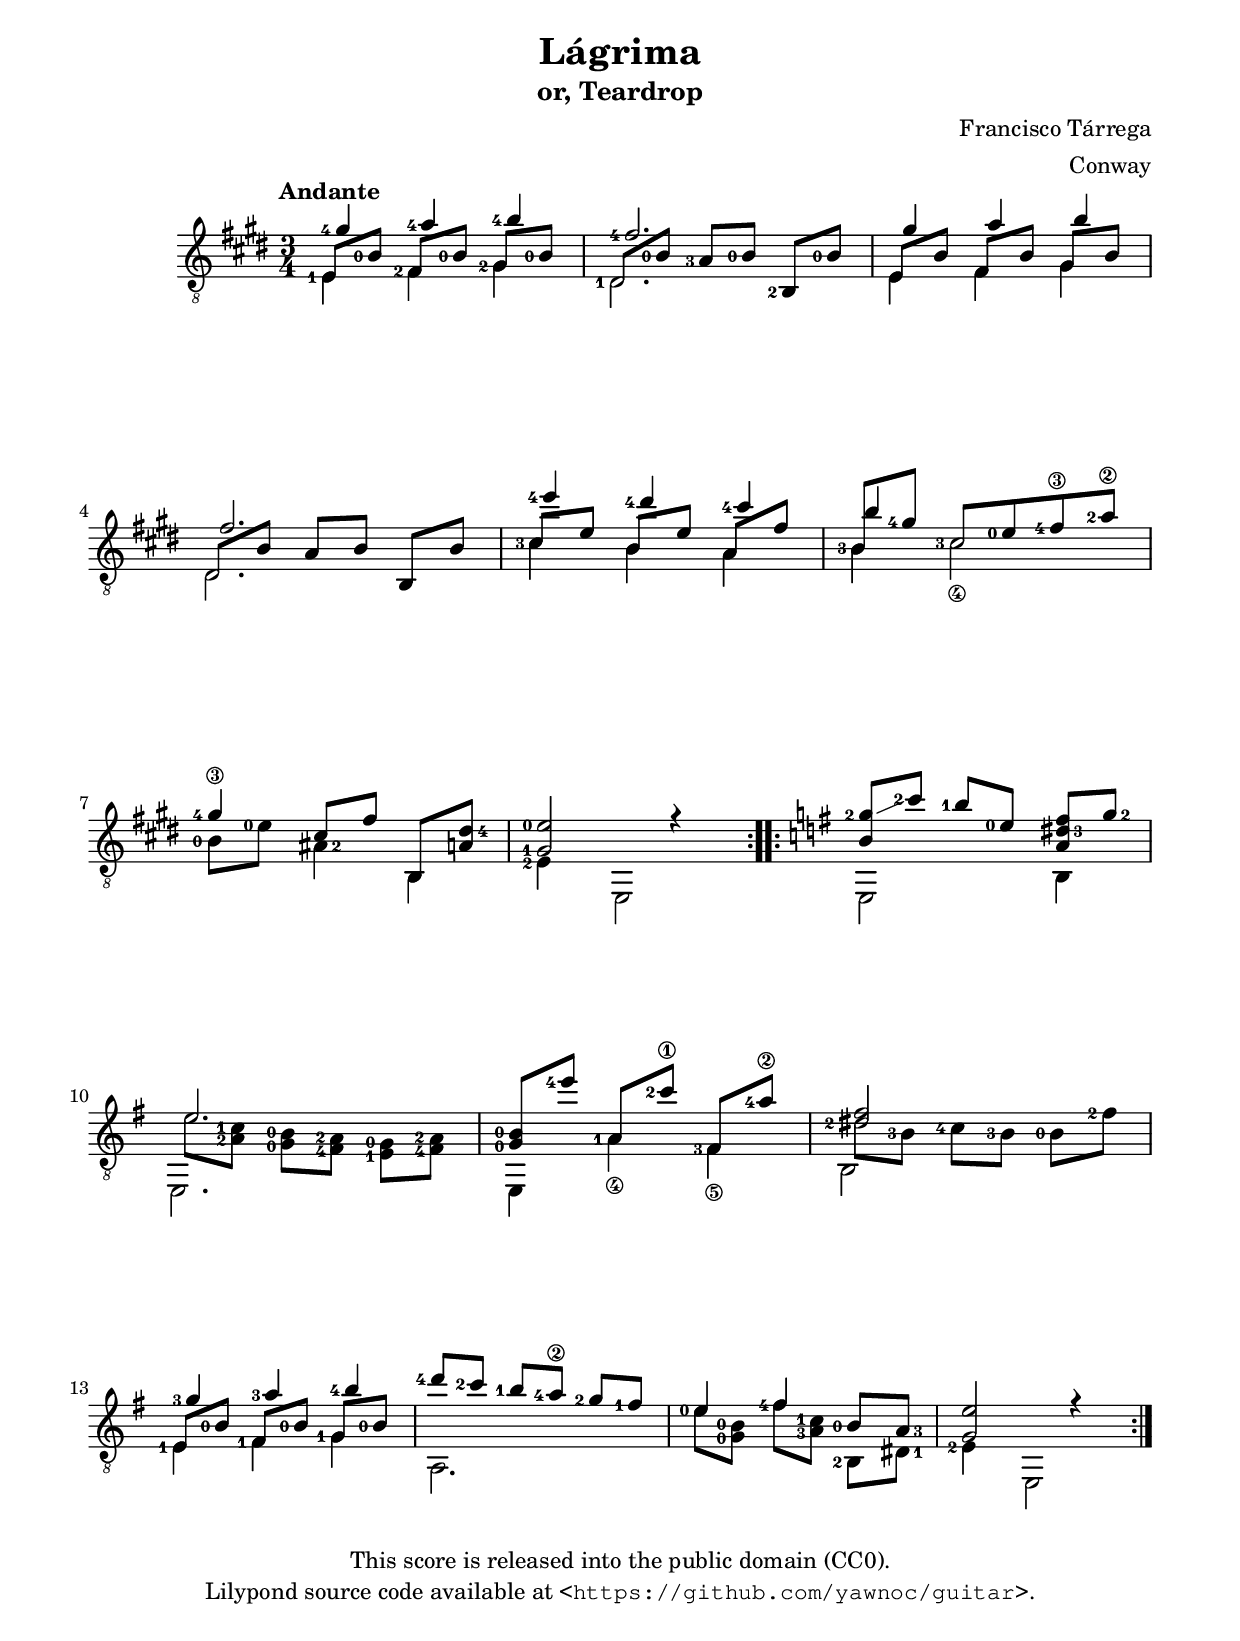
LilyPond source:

\version "2.18.2"


%%%%%%%%%%%%%%%%%%%%%%%%%%%%%%%%%%%%%%%%%%%%%%%%%%%%%%%%%%%%%%%%
% General
%%%%%%%%%%%%%%%%%%%%%%%%%%%%%%%%%%%%%%%%%%%%%%%%%%%%%%%%%%%%%%%%

\paper {
  top-margin = 1.5\cm
  left-margin = 1.5\cm
  right-margin = 1.5\cm
  bottom-margin = 1.5\cm
  ragged-last-bottom = ##f
  footnote-separator-markup = \markup { \vspace #1.5 }
}

globalSettings = {
  \accidentalStyle modern
  \compressFullBarRests
  \mergeDifferentlyHeadedOn
  \mergeDifferentlyDottedOn
  \numericTimeSignature
  \pointAndClickOff
  \override TextScript.extra-offset = #'(0 . 0.7)
  \override Score.FootnoteItem.annotation-line = ##f
}

origin-url = "https://github.com/yawnoc/guitar"

\header {
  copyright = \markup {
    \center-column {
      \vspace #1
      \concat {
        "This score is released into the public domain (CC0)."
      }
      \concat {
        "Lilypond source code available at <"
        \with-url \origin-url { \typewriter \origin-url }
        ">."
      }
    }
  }
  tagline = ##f
}

triplet = #(define-music-function
  (parser location music) (ly:music?)
  #{
    \tuplet 3/2 { $music }
  #}
)

tripletDuple = #(define-music-function
  (parser location music) (ly:music?)
  #{
    \tuplet 6/4 { $music }
  #}
)

overrideBeamedStemLengths = #(define-scheme-function
  (parser location lengths) (list?)
  #{
    \override Stem.details.beamed-lengths = $lengths
  #}
)
revertBeamedStemLengths = { \revert Stem.details.beamed-lengths }

overrideBeamVerticalPositions = #(define-scheme-function
  (parser location positions) (pair?)
  #{
    \override Beam.positions = $positions
  #}
)

%%%%%%%%%%%%%%%%%%%%%%%%%%%%%%%%%%%%%%%%%%%%%%%%%%%%%%%%%%%%%%%%
% Semantic bar lines
%%%%%%%%%%%%%%%%%%%%%%%%%%%%%%%%%%%%%%%%%%%%%%%%%%%%%%%%%%%%%%%%

barLineGoto = { \bar "||" }
barLineKeyChange = { \bar "||" }
barLineEnd = { \bar "|." }

%%%%%%%%%%%%%%%%%%%%%%%%%%%%%%%%%%%%%%%%%%%%%%%%%%%%%%%%%%%%%%%%
% Guitar notation
%%%%%%%%%%%%%%%%%%%%%%%%%%%%%%%%%%%%%%%%%%%%%%%%%%%%%%%%%%%%%%%%

stringNumbersAbove = { \set stringNumberOrientations = #'(up) }
stringNumbersBelow = { \set stringNumberOrientations = #'(down) }

fingeringAbove = { \set fingeringOrientations = #'(up) }
fingeringBelow = { \set fingeringOrientations = #'(down) }
fingeringAleft = { \set fingeringOrientations = #'(left) }
fingeringAright = { \set fingeringOrientations = #'(right) }

startGraceMusic = {
  <>(
  \override Fingering.font-size = -6
}
stopGraceMusic = {
  \revert Fingering.font-size
  <>)
}

overrideHorizontalShift = #(define-scheme-function
  (parser location distance) (number?)
  #{
    \override NoteColumn.force-hshift = $distance
  #}
)
revertHorizontalShift = { \revert NoteColumn.force-hshift }

barreSpan = #(define-music-function
  (parser location label offsetPair music)
  (string? (pair? (cons 0 0)) ly:music?)
  (let
    (
      (elements (extract-named-music music '(NoteEvent EventChord)))
    )
    (if
      (pair? elements)
      (let
        (
          (first-element (first elements))
          (last-element (last elements))
        )
        (set!
          (ly:music-property first-element 'articulations)
          (cons
            (make-music 'TextSpanEvent 'span-direction -1)
            (ly:music-property first-element 'articulations)
          )
        )
        (set!
          (ly:music-property last-element 'articulations)
          (cons
            (make-music 'TextSpanEvent 'span-direction 1)
            (ly:music-property last-element 'articulations)
          )
        )
      )
    )
  )
  #{
    \once \override TextSpanner.font-shape = #'upright
    \once \override TextSpanner.style = #'line
    \once \override TextSpanner.extra-offset = #offsetPair
    \once \override TextSpanner.bound-details = #`(
      (left
        (text . ,#{ \markup { \raise #-0.7 { #label \hspace #0.7 }} #})
        (Y . 0)
        (padding . -0.8)
        (attach-dir . -2)
      )
      (right
        (text . ,#{ \markup { \draw-line #'(0 . -1.3) } #}) ;; draw hook
        (Y . 0)
        (padding . -0.5)
        (attach-dir . 2)
      )
    )
    \once \override TextSpanner #'after-line-breaking = #(lambda (grob)
      (let*
        (
          (originalGrob (ly:grob-original grob))
          (splitGrobs (ly:spanner-broken-into originalGrob))
        )
        (if
          (and
            (>= (length splitGrobs) 2)
            (not (eq? (car (last-pair splitGrobs)) grob))
          )
          (begin
            (ly:grob-set-nested-property! grob
              '(bound-details right text)
              #{ \markup { \draw-line #'(0 . 0) } #} ;; suppress draw hook
            )
            (ly:grob-set-property! grob
              'extra-offset
              (cons
                (car offsetPair)
                (+ (cdr offsetPair) 0.7) ;; correction for suppressed hook
              )
            )
            (ly:grob-set-nested-property! grob
              '(bound-details right padding)
              #'-3 ;; increase spanner length
            )
          )
        )
      )
    )
    $music
  #}
)

barre = #(define-scheme-function
  (parser location label) (string?)
  #{
    \markup {
      \center-align {
        \hspace #0.7
        $label
      }
    }
  #}
)

nudgeNextBarre = #(define-scheme-function
  (parser location distance) (number?)
  #{
    \once \override TextScript.X-offset = $distance
  #}
)

position = #(define-scheme-function
  (parser location label) (string?)
  #{
    \markup {
      \center-align {
        \hspace #0.5
        $label
      }
    }
  #}
)

#(define-markup-command
  (markupString layout properties stringNumber) (markup?)
  (interpret-markup layout properties
    #{
      \markup \circle { \bold #stringNumber }
    #}
  )
)

#(define-markup-command
  (resonatesOn layout properties note stringNumber) (markup? markup?)
  (interpret-markup layout properties
    #{
      \markup { #note "resonates on" \markupString #stringNumber }
    #}
  )
)

%%%%%%%%%%%%%%%%%%%%%%%%%%%%%%%%%%%%%%%%%%%%%%%%%%%%%%%%%%%%%%%%
% Goto statements
%%%%%%%%%%%%%%%%%%%%%%%%%%%%%%%%%%%%%%%%%%%%%%%%%%%%%%%%%%%%%%%%

overrideGotoVisibility = {
  \once \override Score.RehearsalMark #'break-visibility = #'#(#t #t #f)
}

makeGotoMark = #(define-scheme-function
  (parser location label) (string?)
  #{
    \mark \markup { \small \italic $label }
  #}
)

simultaneousMarkSeparator = {
  \cadenzaOn
    s1073741824 % stupid, but works
  \cadenzaOff
}

coda = {
  \overrideGotoVisibility
  \mark \markup { \musicglyph #"scripts.coda" }
}

fine = {
  \overrideGotoVisibility
  \makeGotoMark Fine
}

dcAlCoda = {
  \overrideGotoVisibility
  \makeGotoMark "D.C. al Coda"
}

dcAlFine = {
  \overrideGotoVisibility
  \makeGotoMark "D.C. al Fine"
}

toCoda = {
  \overrideGotoVisibility
  \makeGotoMark "to Coda"
}



\header {
  title = "Lágrima"
  subtitle = "or, Teardrop"
  composer = "Francisco Tárrega"
  arranger = "Conway"
}


\paper {
  systems-per-page = 5
}


initialSignatures = {
  \tempo "Andante"
  \clef "treble_8"
  \key e \major
  \time 3/4
  \set Timing.beamExceptions = #'()
}


highVoiceMusic = {
  
  \globalSettings
  
  % Major section
  \barNumberCheck #1
  \repeat volta 2 {
    \relative c'' {
      \fingeringAleft
      \shiftOn
      <gis-4>4 <a-4> <b-4> |
      <fis-4>2. |
      gis4 a b |
      fis2. |
      <e'-4>4 <dis-4> <cis-4> |
      \stringNumbersAbove
      b \shiftOff cis,8[ <e-0> <fis-4 \3> <a-2 \2>] |
      <gis-4 \3>4 cis,8 fis b,, \fingeringAright <dis'-4 a> |
      \fingeringAleft
      <e-0 gis,-1>2 r4 |
    }
  }
  
  % Minor section
  \barNumberCheck #9
  \key e \minor
  \repeat volta 2 {
    \relative c' {
      \fingeringAleft
      <g'-2 b,>8 \glissando <c-2>
        <b-1> <e,-0>
        \fingeringAright
        <fis dis-3 a> <g-2> |
      e2. |
      \stringNumbersAbove
      \fingeringAleft
      <b-0 g-0>8 <e'-4> a,, <c'-2 \1> fis,, <a'-4 \2> |
      <fis dis-2>2 s4 |
      \shiftOn
      <g-3>4 <a-3> <b-4> |
      \shiftOff
      <d-4>8 <c-2> <b-1> <a-4 \2> <g-2> <fis-1> |
      <e-0>4 <fis-4> <b,-0>8 \fingeringAright <a-3> |
      <g e'>2 r4 |
    }
  }
  
}


lowVoiceMusic = {
  
  \globalSettings
  
  % Major section
  \barNumberCheck #1
  \repeat volta 2 {
    \relative c {
      \fingeringAleft
      <e-1>4 <fis-2> <gis-2> |
      <dis-1>2. |
      e4 fis gis |
      dis2. |
      <cis'-3>4 b a |
      \stringNumbersBelow
      <b-3>4 <cis-3 \4>2 |
      <b-0>8 <e-0> \fingeringAright <ais,-2>4 b, |
      \fingeringAleft
      <e-2>4 e,2 |
    }
  }
  
  % Minor section
  \barNumberCheck #9
  \repeat volta 2 {
    \relative c, {
      e2 b'4 |
      \shiftOn
      e,2. |
      \shiftOff
      \fingeringAleft
      e4 <a'-1 \4> <fis-3 \5> |
      \shiftOn
      b,2 s4 |
      \shiftOff
      <e-1>4 <fis-1> <g-1> |
      a,2. |
      e''8 <b-0 g-0> fis' <c-1 a-3> <b,-2> \fingeringAright <dis-1> |
      \fingeringAleft
      <e-2>4 e,2 |
    }
  }
  
}


middleVoiceMusic = {
  
  \globalSettings
  
  % Major section
  \barNumberCheck #1
  \repeat volta 2 {
    \relative c {
      \fingeringAleft
      \shiftOff
      e8 <b'-0> fis <b-0> gis <b-0> |
      dis, <b'-0> <a-3> <b-0> <b,-2> <b'-0> |
      e, b' fis b gis b |
      dis, b' a b b, b' |
      cis e b e a, fis' |
      b, <gis'-4> s2 |
      s2. |
      s2. |
    }
  }
  
  % Minor section
  \barNumberCheck #9
  \repeat volta 2 {
    \relative c' {
      s2. |
      \stemDown
      \fingeringAleft
      e8 <c-1 a-2> <b-0 g-0> <a-2 fis-4> <g-0 e-1> <a-2 fis-4> |
      s2. |
      dis8 <b-3> <c-4> <b-3> <b-0> <fis'-2> |
      \stemUp
      e, <b'-0> fis <b-0> g <b-0> |
      s2. |
      s2. |
      s2. |
    }
  }
  
}


allMusic = {
  \initialSignatures
  <<
    << \highVoiceMusic >>
      \\
    << \lowVoiceMusic >>
      \\
    << \middleVoiceMusic >>
  >>
}


\score {
  \allMusic
}
